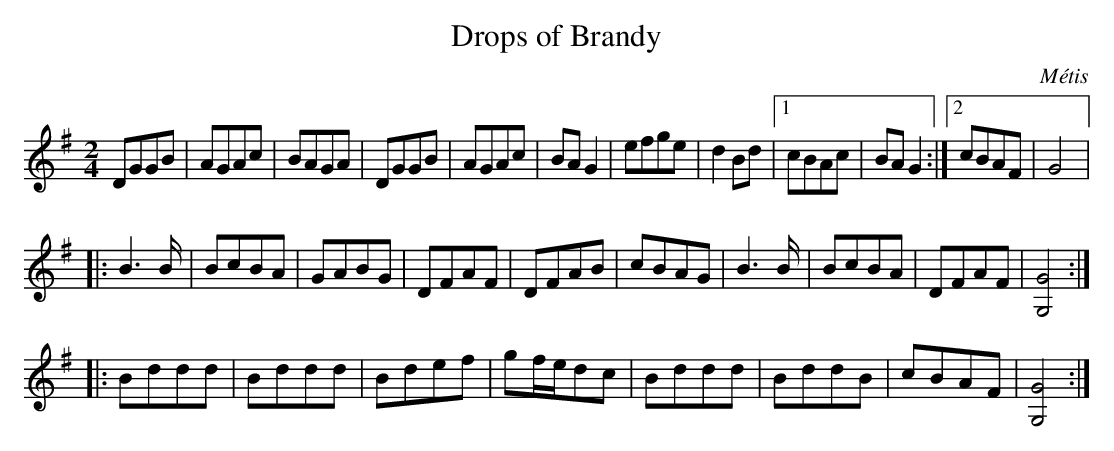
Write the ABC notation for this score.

X:1
T: Drops of Brandy
M: 2/4
L: 1/8
O: Métis
K: Gmaj
DGGB|AGAc|BAGA|DGGB|AGAc|BAG2|efge|d2Bd|[1 cBAc| BAG2:| [2 cBAF| G4 |:
B2>B|BcBA|GABG|DFAF|DFAB|cBAG|B2>B|BcBA|DFAF|[G4G,4] :|:
Bddd|Bddd|Bdef|gf/2e/2dc|Bddd|BddB|cBAF|[G4G,4] :|
